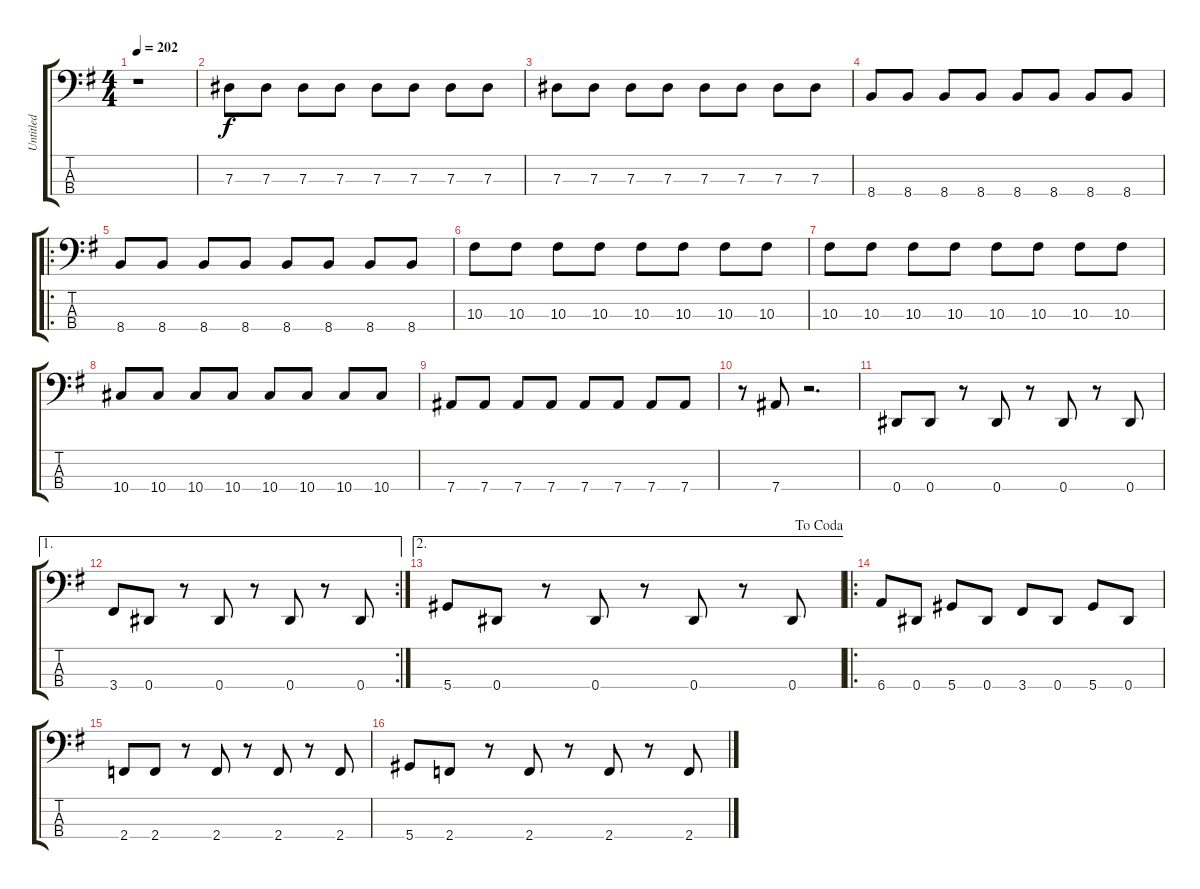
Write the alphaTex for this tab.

\track ("Untitled" "Untitled") {instrument electricbassfinger}
\staff {score tabs}
\tuning (Gb2 Db2 Ab1 Eb1) {hide}
\ts (4 4)
\tempo 202
\clef f4
\ks g
r.1{dy f} |
7.3.8 7.3.8 7.3.8 7.3.8 7.3.8 7.3.8 7.3.8 7.3.8 |
7.3.8 7.3.8 7.3.8 7.3.8 7.3.8 7.3.8 7.3.8 7.3.8 |
8.4.8 8.4.8 8.4.8 8.4.8 8.4.8 8.4.8 8.4.8 8.4.8 |
\ro
8.4.8 8.4.8 8.4.8 8.4.8 8.4.8 8.4.8 8.4.8 8.4.8 |
10.3.8 10.3.8 10.3.8 10.3.8 10.3.8 10.3.8 10.3.8 10.3.8 |
10.3.8 10.3.8 10.3.8 10.3.8 10.3.8 10.3.8 10.3.8 10.3.8 |
10.4.8 10.4.8 10.4.8 10.4.8 10.4.8 10.4.8 10.4.8 10.4.8 |
7.4.8 7.4.8 7.4.8 7.4.8 7.4.8 7.4.8 7.4.8 7.4.8 |
r.8 7.4.8 r.2{d} |
0.4.8 0.4.8 r.8 0.4.8 r.8 0.4.8 r.8 0.4.8 |
\ae 1
\rc 2
3.4.8 0.4.8 r.8 0.4.8 r.8 0.4.8 r.8 0.4.8 |
\ae 2
\jump dacoda
5.4.8 0.4.8 r.8 0.4.8 r.8 0.4.8 r.8 0.4.8 |
\ro
6.4.8 0.4.8 5.4.8 0.4.8 3.4.8 0.4.8 5.4.8 0.4.8 |
2.4.8 2.4.8 r.8 2.4.8 r.8 2.4.8 r.8 2.4.8 |
5.4.8 2.4.8 r.8 2.4.8 r.8 2.4.8 r.8 2.4.8
